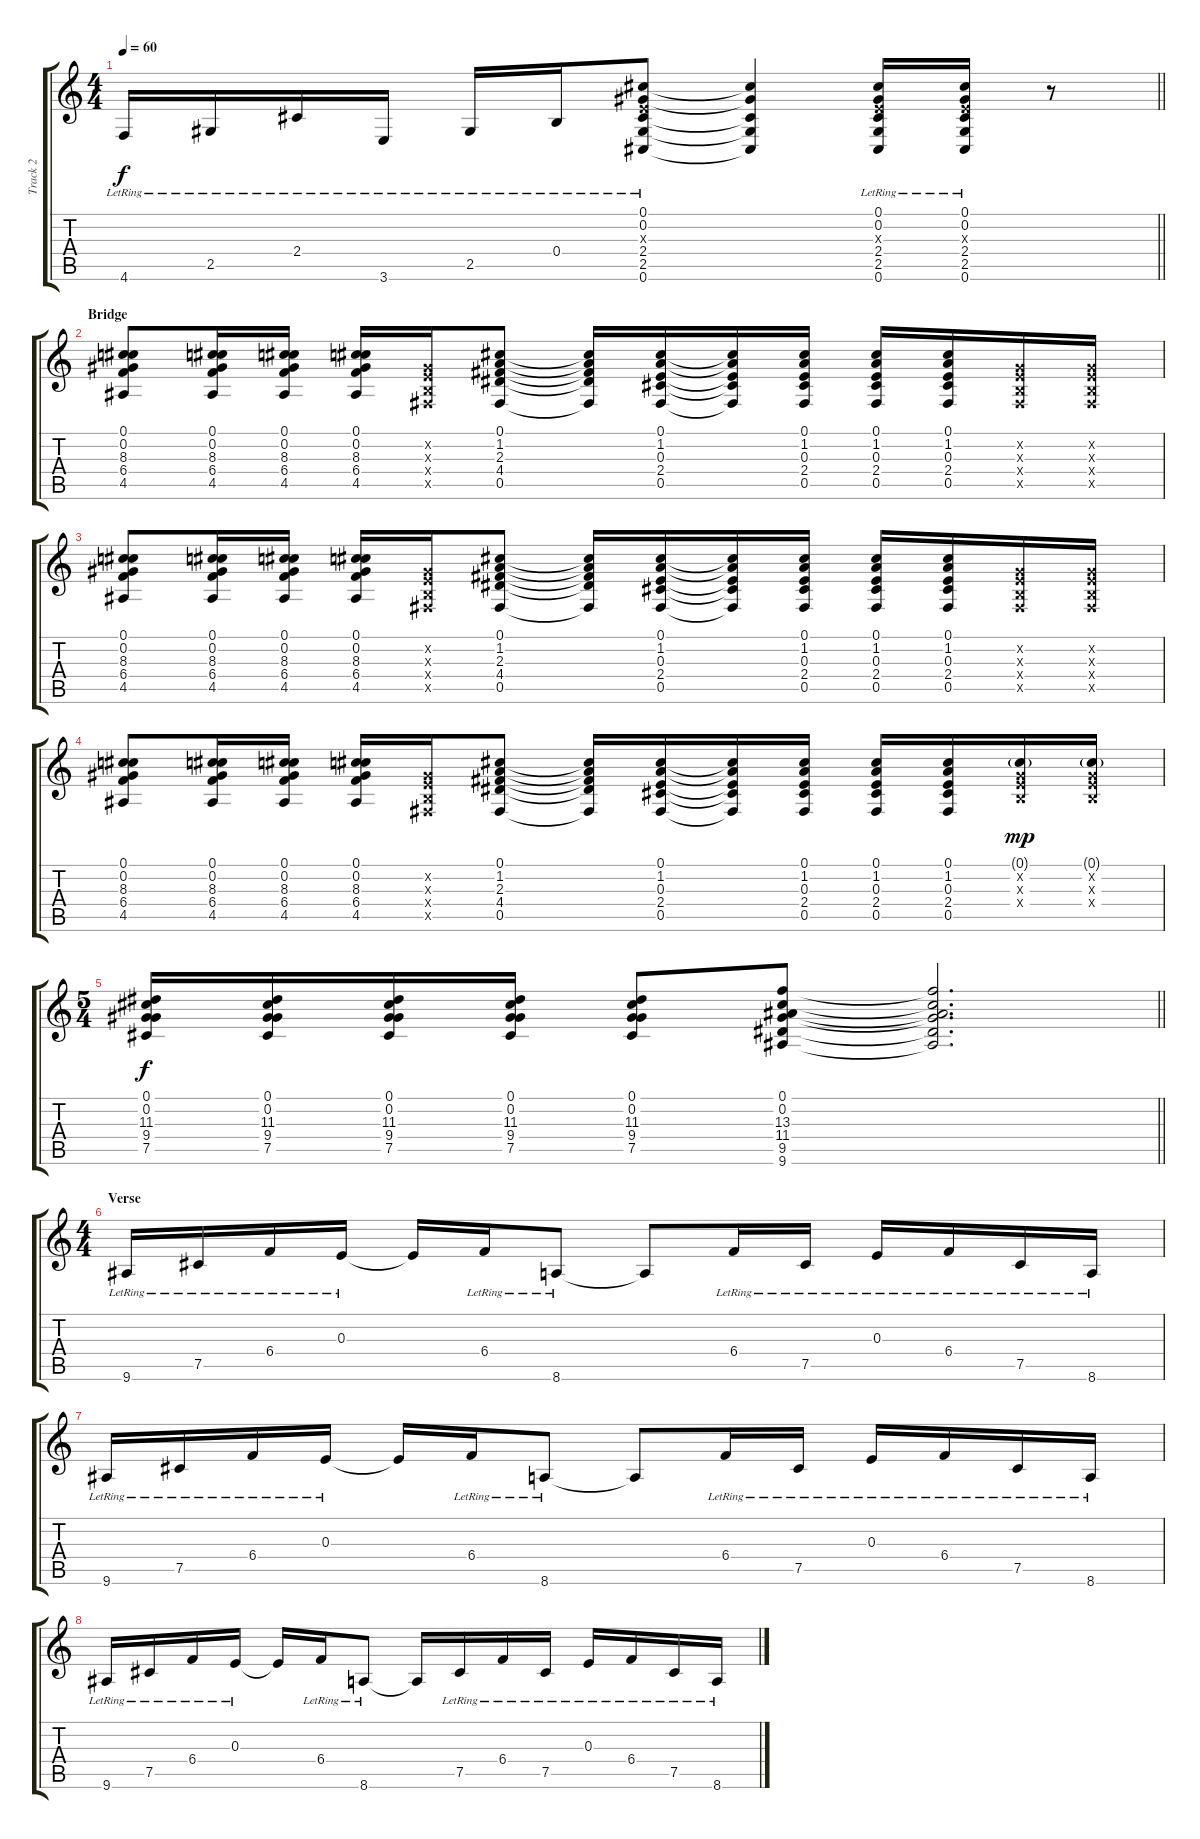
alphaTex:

\track ("Track 2" "Track 2") {instrument electricguitarclean}
\staff {score tabs}
\tuning (Db4 Ab3 E3 B2 Gb2 Db2) {hide}
\ts (4 4)
\tempo 60
\clef g2
\barLineRight lightlight
\ks c
4.6{lr}.16{dy f} 2.5{lr}.16 2.4{lr}.16 3.6{lr}.16 2.5{lr}.16 0.4{lr}.16 (0.1{lr} 0.2{lr} 0.3{x} 2.4{lr} 2.5{lr} 0.6{lr}).8 (0.1{t} 0.2{t} 2.4{t} 2.5{t} 0.6{t}).4 (0.1{lr} 0.2{lr} 0.3{x} 2.4{lr} 2.5{lr} 0.6{lr}).16 (0.1{lr} 0.2{lr} 0.3{x} 2.4{lr} 2.5{lr} 0.6{lr}).16 r.8 |
\section ("" "Bridge")
(0.1 0.2 8.3 6.4 4.5).8 (0.1 0.2 8.3 6.4 4.5).16 (0.1 0.2 8.3 6.4 4.5).16 (0.1 0.2 8.3 6.4 4.5).16 (0.2{x} 0.3{x} 0.4{x} 0.5{x}).16 (0.1 1.2 2.3 4.4 0.5).8 (0.1{t} 1.2{t} 2.3{t} 4.4{t} 0.5{t}).16 (0.1 1.2 0.3 2.4 0.5).16 (0.1{t} 1.2{t} 0.3{t} 2.4{t} 0.5{t}).16 (0.1 1.2 0.3 2.4 0.5).16 (0.1 1.2 0.3 2.4 0.5).16 (0.1 1.2 0.3 2.4 0.5).16 (0.2{x} 0.3{x} 0.4{x} 0.5{x}).16 (0.2{x} 0.3{x} 0.4{x} 0.5{x}).16 |
(0.1 0.2 8.3 6.4 4.5).8 (0.1 0.2 8.3 6.4 4.5).16 (0.1 0.2 8.3 6.4 4.5).16 (0.1 0.2 8.3 6.4 4.5).16 (0.2{x} 0.3{x} 0.4{x} 0.5{x}).16 (0.1 1.2 2.3 4.4 0.5).8 (0.1{t} 1.2{t} 2.3{t} 4.4{t} 0.5{t}).16 (0.1 1.2 0.3 2.4 0.5).16 (0.1{t} 1.2{t} 0.3{t} 2.4{t} 0.5{t}).16 (0.1 1.2 0.3 2.4 0.5).16 (0.1 1.2 0.3 2.4 0.5).16 (0.1 1.2 0.3 2.4 0.5).16 (0.2{x} 0.3{x} 0.4{x} 0.5{x}).16 (0.2{x} 0.3{x} 0.4{x} 0.5{x}).16 |
(0.1 0.2 8.3 6.4 4.5).8 (0.1 0.2 8.3 6.4 4.5).16 (0.1 0.2 8.3 6.4 4.5).16 (0.1 0.2 8.3 6.4 4.5).16 (0.2{x} 0.3{x} 0.4{x} 0.5{x}).16 (0.1 1.2 2.3 4.4 0.5).8 (0.1{t} 1.2{t} 2.3{t} 4.4{t} 0.5{t}).16 (0.1 1.2 0.3 2.4 0.5).16 (0.1{t} 1.2{t} 0.3{t} 2.4{t} 0.5{t}).16 (0.1 1.2 0.3 2.4 0.5).16 (0.1 1.2 0.3 2.4 0.5).16 (0.1 1.2 0.3 2.4 0.5).16 (0.1{g} 0.2{x} 0.3{x} 0.4{x}).16{dy mp} (0.1{g} 0.2{x} 0.3{x} 0.4{x}).16 |
\ts (5 4)
\barLineRight lightlight
(0.1 0.2 11.3 9.4 7.5).16{dy f} (0.1 0.2 11.3 9.4 7.5).16 (0.1 0.2 11.3 9.4 7.5).16 (0.1 0.2 11.3 9.4 7.5).16 (0.1 0.2 11.3 9.4 7.5).8 (0.1 0.2 13.3 11.4 9.5 9.6).8 (0.1{t} 0.2{t} 13.3{t} 11.4{t} 9.5{t} 9.6{t}).2{d} |
\ts (4 4)
\section ("" "Verse")
9.6{lr}.16 7.5{lr}.16 6.4{lr}.16 0.3{lr}.16 0.3{t}.16 6.4{lr}.16 8.6{lr}.8 8.6{t}.8 6.4{lr}.16 7.5{lr}.16 0.3{lr}.16 6.4{lr}.16 7.5{lr}.16 8.6{lr}.16 |
9.6{lr}.16 7.5{lr}.16 6.4{lr}.16 0.3{lr}.16 0.3{t}.16 6.4{lr}.16 8.6{lr}.8 8.6{t}.8 6.4{lr}.16 7.5{lr}.16 0.3{lr}.16 6.4{lr}.16 7.5{lr}.16 8.6{lr}.16 |
9.6{lr}.16 7.5{lr}.16 6.4{lr}.16 0.3{lr}.16 0.3{t}.16 6.4{lr}.16 8.6{lr}.8 8.6{t}.16 7.5{lr}.16 6.4{lr}.16 7.5{lr}.16 0.3{lr}.16 6.4{lr}.16 7.5{lr}.16 8.6{lr}.16
